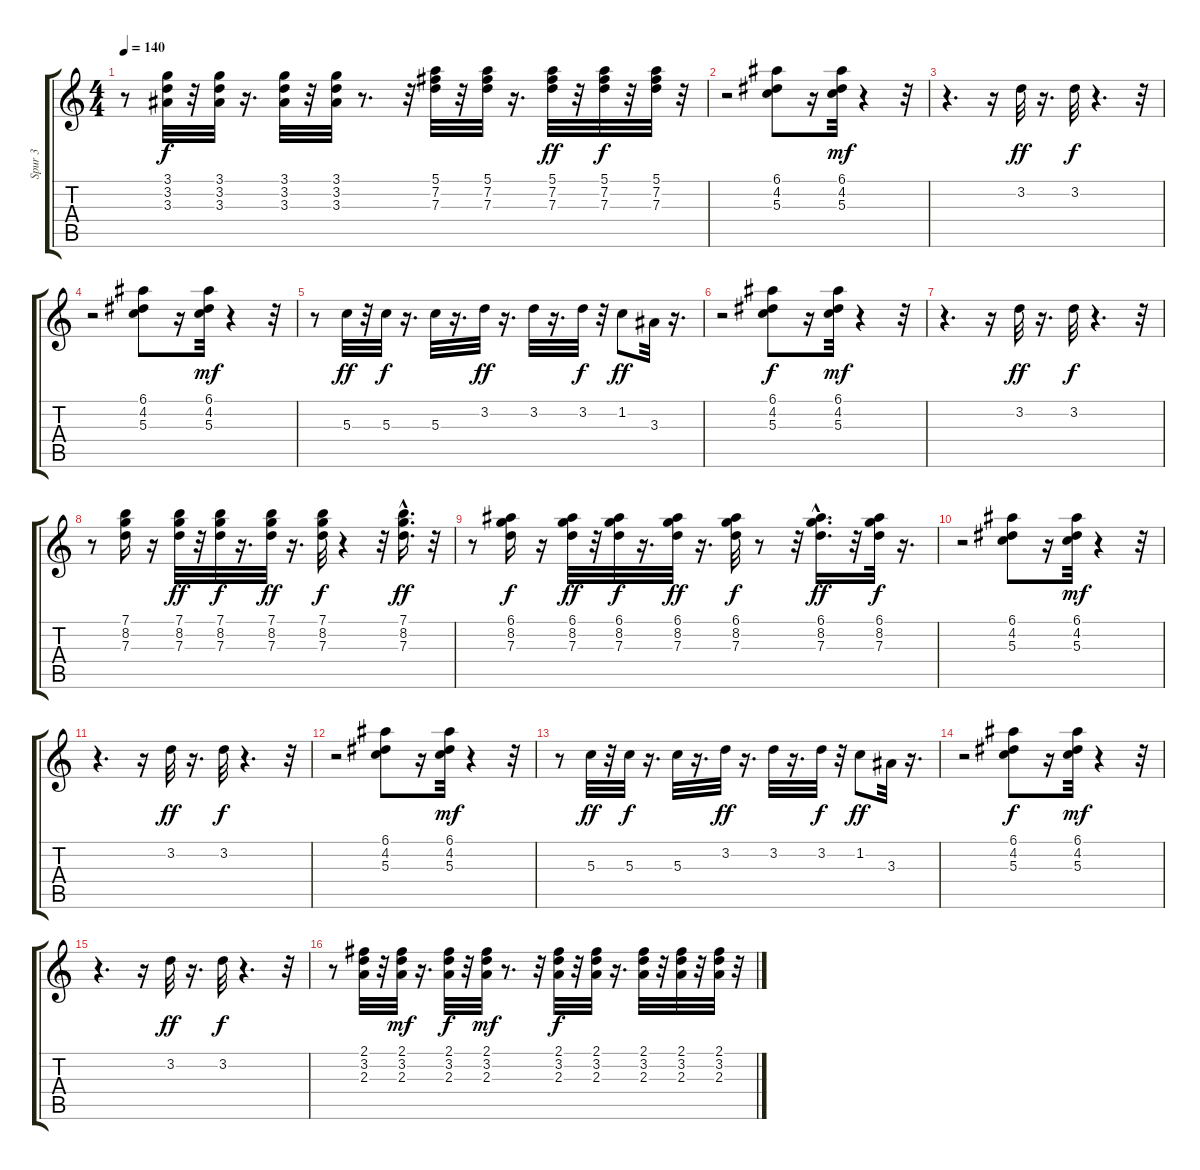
\track ("Spur 3" "Spur 3") {instrument electricguitarjazz}
\staff {score tabs}
\tuning (E4 B3 G3 D3 A2 E2) {hide}
\ts (4 4)
\tempo 140
\clef g2
\ks c
r.8{dy f} (3.1 3.2 3.3).32 r.32 (3.1 3.2 3.3).32 r.16{d} (3.1 3.2 3.3).32 r.32 (3.1 3.2 3.3).32 r.8{d} r.32 (5.1 7.2 7.3).32 r.32 (5.1 7.2 7.3).32 r.16{d} (5.1 7.2 7.3).32{dy ff} r.32 (5.1 7.2 7.3).32{dy f} r.32 (5.1 7.2 7.3).32 r.32 |
r.2 (6.1 4.2 5.3).8 r.16 (6.1 4.2 5.3).32{dy mf} r.4 r.32 |
r.4{d} r.16 3.2.32{dy ff} r.16{d} 3.2.32{dy f} r.4{d} r.32 |
r.2 (6.1 4.2 5.3).8 r.16 (6.1 4.2 5.3).32{dy mf} r.4 r.32 |
r.8 5.3.32{dy ff} r.32 5.3.32{dy f} r.16{d} 5.3.32 r.16{d} 3.2.32{dy ff} r.16{d} 3.2.32 r.16{d} 3.2.32{dy f} r.32 1.2.8{dy ff} 3.3.32 r.16{d} |
r.2 (6.1 4.2 5.3).8{dy f} r.16 (6.1 4.2 5.3).32{dy mf} r.4 r.32 |
r.4{d} r.16 3.2.32{dy ff} r.16{d} 3.2.32{dy f} r.4{d} r.32 |
r.8 (7.1 8.2 7.3).16 r.16 (7.1 8.2 7.3).32{dy ff} r.32 (7.1 8.2 7.3).32{dy f} r.16{d} (7.1 8.2 7.3).32{dy ff} r.16{d} (7.1 8.2 7.3).32{dy f} r.4 r.32 (7.1{hac} 8.2{hac} 7.3{hac}).16{d dy ff} r.32 |
r.8 (6.1 8.2 7.3).16{dy f} r.16 (6.1 8.2 7.3).32{dy ff} r.32 (6.1 8.2 7.3).32{dy f} r.16{d} (6.1 8.2 7.3).32{dy ff} r.16{d} (6.1 8.2 7.3).32{dy f} r.8 r.32 (6.1{hac} 8.2{hac} 7.3{hac}).16{d dy ff} r.32 (6.1 8.2 7.3).32{dy f} r.16{d} |
r.2 (6.1 4.2 5.3).8 r.16 (6.1 4.2 5.3).32{dy mf} r.4 r.32 |
r.4{d} r.16 3.2.32{dy ff} r.16{d} 3.2.32{dy f} r.4{d} r.32 |
r.2 (6.1 4.2 5.3).8 r.16 (6.1 4.2 5.3).32{dy mf} r.4 r.32 |
r.8 5.3.32{dy ff} r.32 5.3.32{dy f} r.16{d} 5.3.32 r.16{d} 3.2.32{dy ff} r.16{d} 3.2.32 r.16{d} 3.2.32{dy f} r.32 1.2.8{dy ff} 3.3.32 r.16{d} |
r.2 (6.1 4.2 5.3).8{dy f} r.16 (6.1 4.2 5.3).32{dy mf} r.4 r.32 |
r.4{d} r.16 3.2.32{dy ff} r.16{d} 3.2.32{dy f} r.4{d} r.32 |
r.8 (2.1 3.2 2.3).32 r.32 (2.1 3.2 2.3).32{dy mf} r.16{d} (2.1 3.2 2.3).32{dy f} r.32 (2.1 3.2 2.3).32{dy mf} r.8{d} r.32 (2.1 3.2 2.3).32{dy f} r.32 (2.1 3.2 2.3).32 r.16{d} (2.1 3.2 2.3).32 r.32 (2.1 3.2 2.3).32 r.32 (2.1 3.2 2.3).32 r.32
